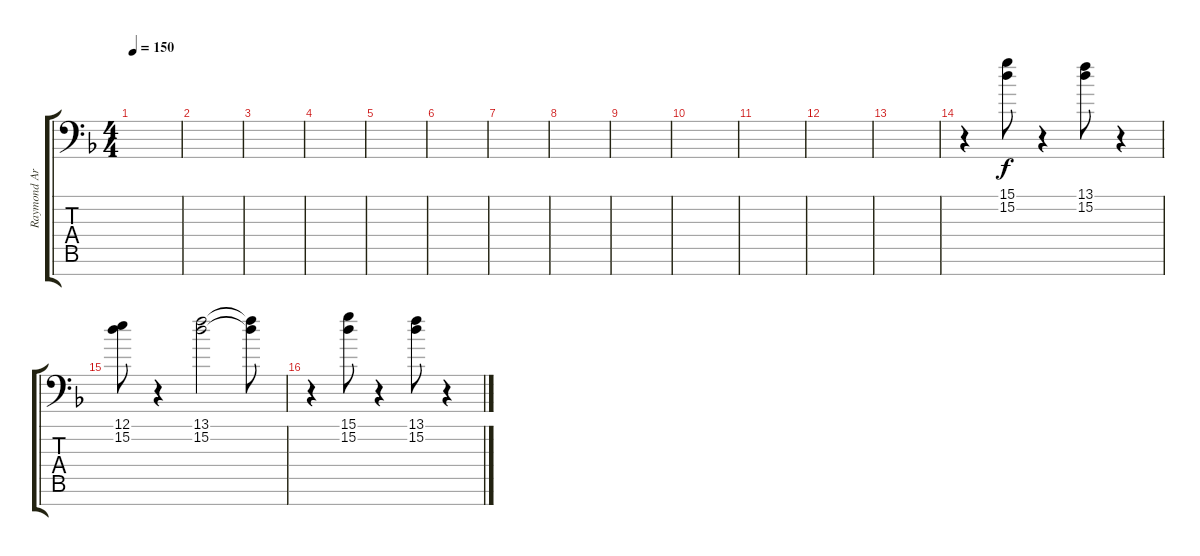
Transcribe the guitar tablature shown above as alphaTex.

\track ("Raymond Ariasz" "Raymond Ar") {instrument synthbrass1}
\staff {score tabs}
\tuning (E4 B3 G3 D3 A2 E2 C-1) {hide}
\ts (4 4)
\tempo 150
\clef f4
\ks f
|
|
|
|
|
|
|
|
|
|
|
|
|
r.4 (15.1 15.2).8 r.4 (13.1 15.2).8 r.4 |
(12.1 15.2).8 r.4 (13.1 15.2).2 (13.1{t} 15.2{t}).8 |
r.4 (15.1 15.2).8 r.4 (13.1 15.2).8 r.4
